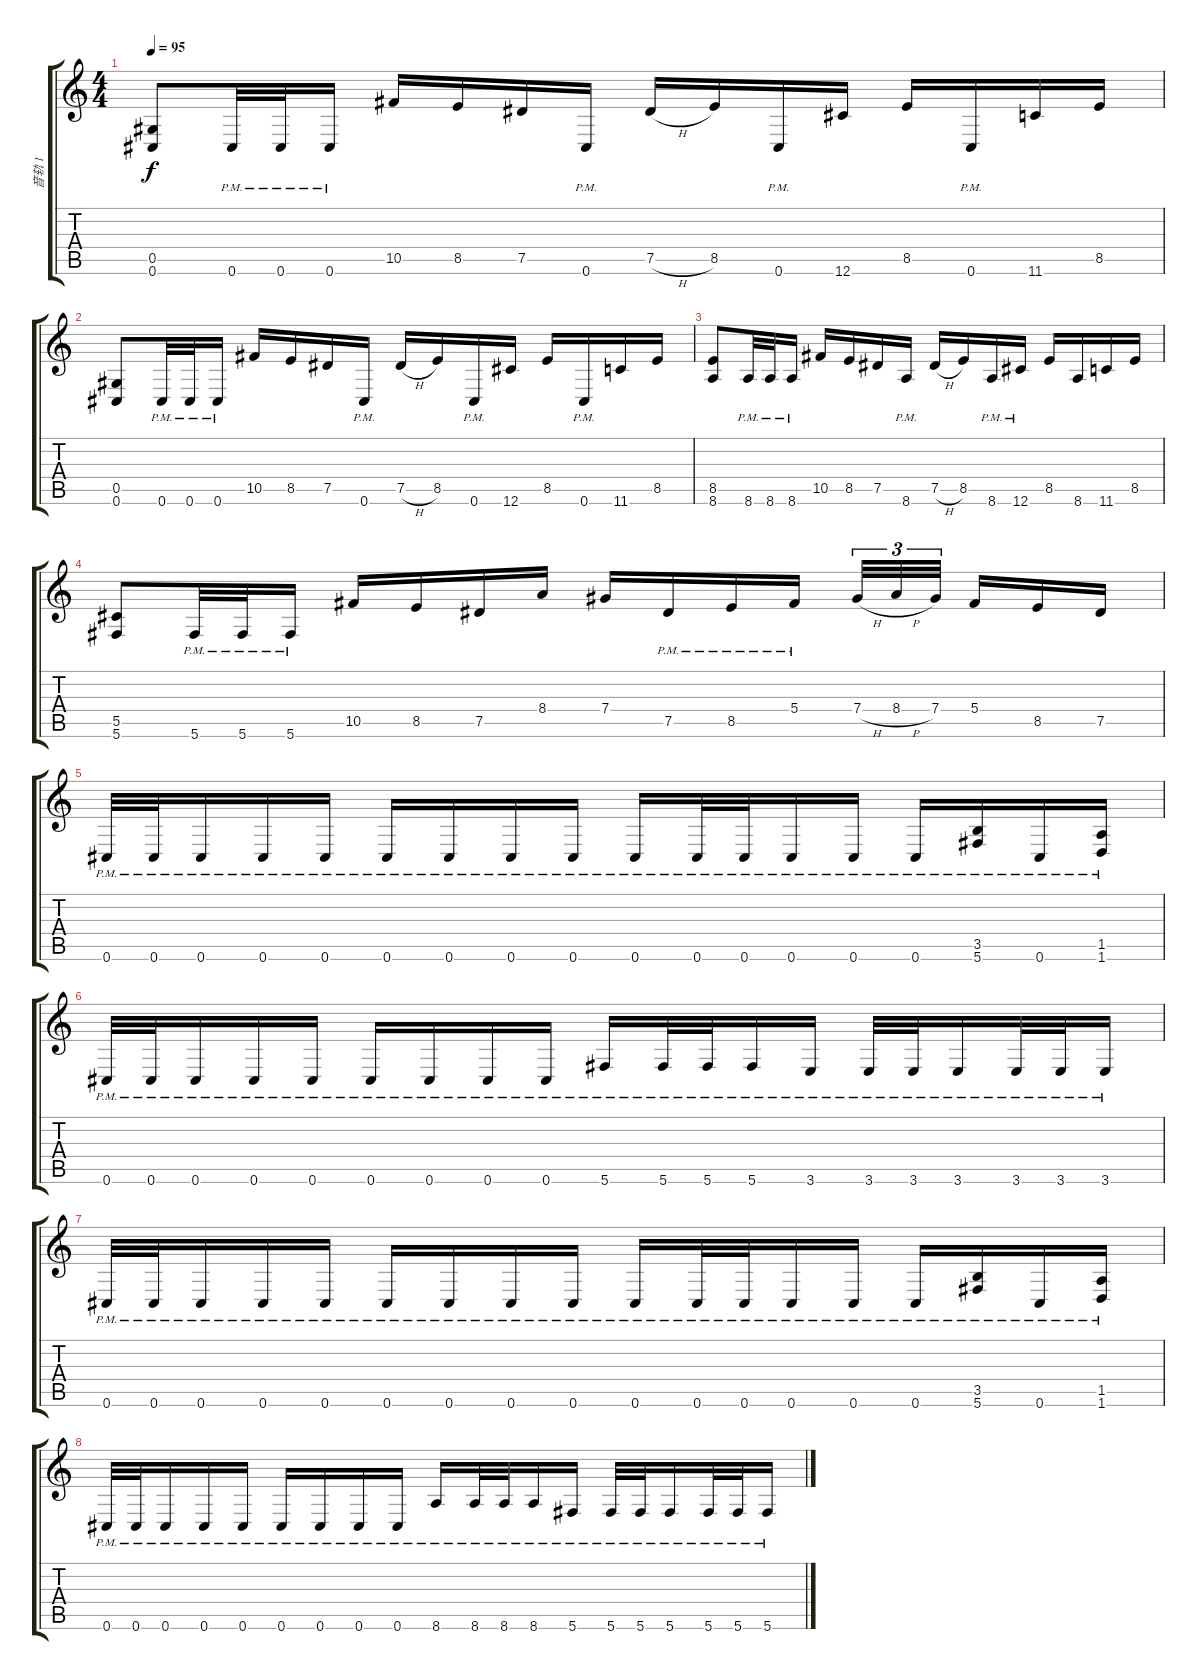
\track ("音轨 1" "音轨 1") {instrument distortionguitar}
\staff {score tabs}
\tuning (Eb4 Bb3 Gb3 Db3 Ab2 Db2) {hide}
\ts (4 4)
\tempo 95
\clef g2
\ks c
(0.5 0.6).8{dy f} 0.6{pm}.32 0.6{pm}.32 0.6{pm}.16 10.5.16 8.5.16 7.5.16 0.6{pm}.16 7.5{h}.16 8.5.16 0.6{pm}.16 12.6.16 8.5.16 0.6{pm}.16 11.6.16 8.5.16 |
(0.5 0.6).8 0.6{pm}.32 0.6{pm}.32 0.6{pm}.16 10.5.16 8.5.16 7.5.16 0.6{pm}.16 7.5{h}.16 8.5.16 0.6{pm}.16 12.6.16 8.5.16 0.6{pm}.16 11.6.16 8.5.16 |
(8.5 8.6).8 8.6{pm}.32 8.6{pm}.32 8.6{pm}.16 10.5.16 8.5.16 7.5.16 8.6{pm}.16 7.5{h}.16 8.5.16 8.6{pm}.16 12.6{pm}.16 8.5.16 8.6.16 11.6.16 8.5.16 |
(5.5 5.6).8 5.6{pm}.32 5.6{pm}.32 5.6{pm}.16 10.5.16 8.5.16 7.5.16 8.4.16 7.4.16 7.5{pm}.16 8.5{pm}.16 5.4{pm}.16 7.4{h}.32{tu (3 2)} 8.4{h}.32{tu (3 2)} 7.4.32{tu (3 2) beam splitsecondary} 5.4.16 8.5.16 7.5.16 |
0.6{pm}.32 0.6{pm}.32 0.6{pm}.16 0.6{pm}.16 0.6{pm}.16 0.6{pm}.16 0.6{pm}.16 0.6{pm}.16 0.6{pm}.16 0.6{pm}.16 0.6{pm}.32 0.6{pm}.32 0.6{pm}.16 0.6{pm}.16 0.6{pm}.16 (3.5{pm} 5.6{pm}).16 0.6{pm}.16 (1.5{pm} 1.6{pm}).16 |
0.6{pm}.32 0.6{pm}.32 0.6{pm}.16 0.6{pm}.16 0.6{pm}.16 0.6{pm}.16 0.6{pm}.16 0.6{pm}.16 0.6{pm}.16 5.6{pm}.16 5.6{pm}.32 5.6{pm}.32 5.6{pm}.16 3.6{pm}.16 3.6{pm}.32 3.6{pm}.32 3.6{pm}.16 3.6{pm}.32 3.6{pm}.32 3.6{pm}.16 |
0.6{pm}.32 0.6{pm}.32 0.6{pm}.16 0.6{pm}.16 0.6{pm}.16 0.6{pm}.16 0.6{pm}.16 0.6{pm}.16 0.6{pm}.16 0.6{pm}.16 0.6{pm}.32 0.6{pm}.32 0.6{pm}.16 0.6{pm}.16 0.6{pm}.16 (3.5{pm} 5.6{pm}).16 0.6{pm}.16 (1.5{pm} 1.6{pm}).16 |
0.6{pm}.32 0.6{pm}.32 0.6{pm}.16 0.6{pm}.16 0.6{pm}.16 0.6{pm}.16 0.6{pm}.16 0.6{pm}.16 0.6{pm}.16 8.6{pm}.16 8.6{pm}.32 8.6{pm}.32 8.6{pm}.16 5.6{pm}.16 5.6{pm}.32 5.6{pm}.32 5.6{pm}.16 5.6{pm}.32 5.6{pm}.32 5.6{pm}.16
